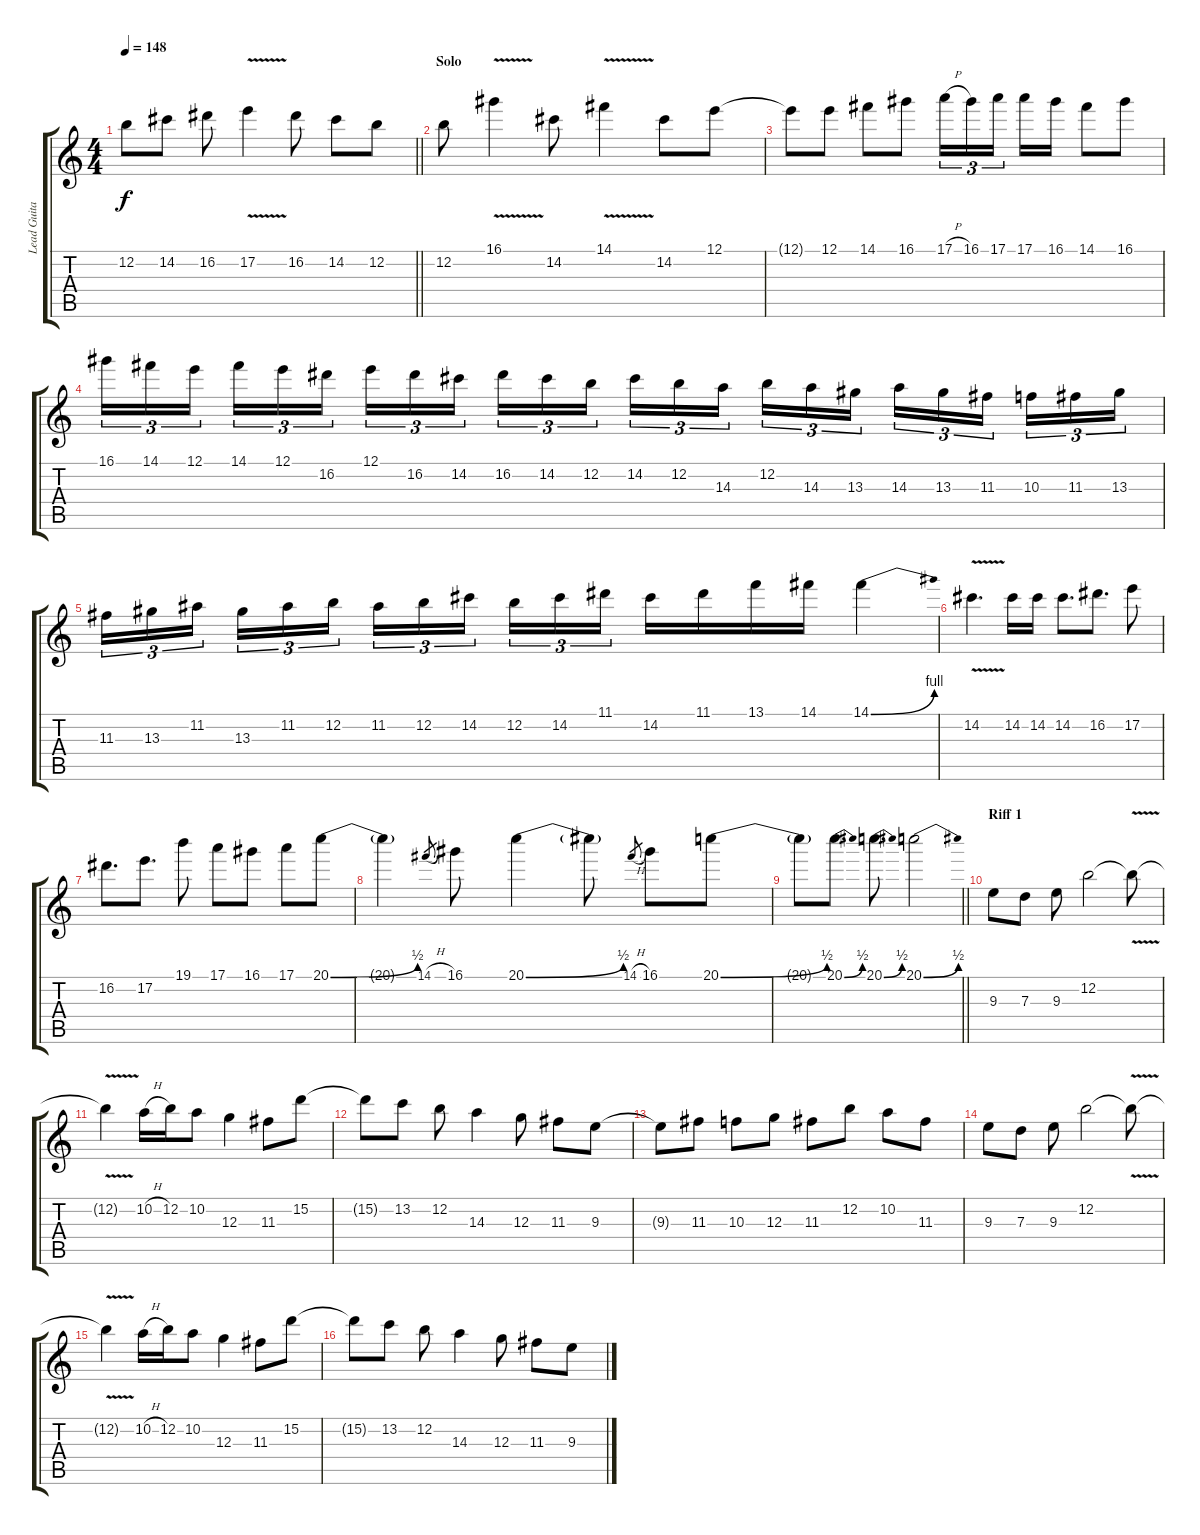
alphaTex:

\track ("Lead Guitar" "Lead Guita") {instrument distortionguitar}
\staff {score tabs}
\tuning (E4 B3 G3 D3 A2 E2) {hide}
\ts (4 4)
\tempo 148
\clef g2
\barLineRight lightlight
\ks c
12.2{t}.8{dy f} 14.2.8 16.2.8 17.2{v}.4 16.2.8 14.2.8 12.2.8 |
\section ("" "Solo")
12.2.8 16.1{v}.4 14.2.8 14.1{v}.4 14.2.8 12.1.8 |
12.1{t}.8 12.1.8 14.1.8 16.1.8 17.1{h}.16{tu (3 2)} 16.1.16{tu (3 2)} 17.1.16{tu (3 2) beam splitsecondary} 17.1.16 16.1.16 14.1.8 16.1.8 |
16.1.16{tu (3 2)} 14.1.16{tu (3 2)} 12.1.16{tu (3 2) beam splitsecondary} 14.1.16{tu (3 2)} 12.1.16{tu (3 2)} 16.2.16{tu (3 2)} 12.1.16{tu (3 2)} 16.2.16{tu (3 2)} 14.2.16{tu (3 2) beam splitsecondary} 16.2.16{tu (3 2)} 14.2.16{tu (3 2)} 12.2.16{tu (3 2)} 14.2.16{tu (3 2)} 12.2.16{tu (3 2)} 14.3.16{tu (3 2) beam splitsecondary} 12.2.16{tu (3 2)} 14.3.16{tu (3 2)} 13.3.16{tu (3 2)} 14.3.16{tu (3 2)} 13.3.16{tu (3 2)} 11.3.16{tu (3 2) beam splitsecondary} 10.3.16{tu (3 2)} 11.3.16{tu (3 2)} 13.3.16{tu (3 2)} |
11.3.16{tu (3 2)} 13.3.16{tu (3 2)} 11.2.16{tu (3 2) beam splitsecondary} 13.3.16{tu (3 2)} 11.2.16{tu (3 2)} 12.2.16{tu (3 2)} 11.2.16{tu (3 2)} 12.2.16{tu (3 2)} 14.2.16{tu (3 2) beam splitsecondary} 12.2.16{tu (3 2)} 14.2.16{tu (3 2)} 11.1.16{tu (3 2)} 14.2.16 11.1.16 13.1.16 14.1.16 14.1{be (bend 0 0 60 4)}.4 |
14.2{v}.4{d} 14.2.16 14.2.16 14.2.8{d} 16.2.8{d} 17.2.8 |
16.2.8{d} 17.2.8{d} 19.1.8 17.1.8 16.1.8 17.1.8 20.1{be (bend 0 0 60 2)}.8 |
20.1{t}.4 14.1{h}.8{gr} 16.1.8 20.1{be (bend 0 0 60 2)}.4 20.1{t}.8 14.1{h}.8{gr} 16.1.8 20.1{be (bend 0 0 60 2)}.8 |
\barLineRight lightlight
20.1{t}.8 20.1{be (bend 0 0 60 2)}.8{d} 20.1{be (bend 0 0 60 2)}.8{d} 20.1{be (bend 0 0 60 2)}.2 |
\section ("" "Riff 1")
9.3.8 7.3.8 9.3.8 12.2.2 12.2{v t}.8 |
12.2{t}.4 10.2{h}.16 12.2.16 10.2.8 12.3.4 11.3.8 15.2.8 |
15.2{t}.8 13.2.8 12.2.8 14.3.4 12.3.8 11.3.8 9.3.8 |
9.3{t}.8 11.3.8 10.3.8 12.3.8 11.3.8 12.2.8 10.2.8 11.3.8 |
9.3.8 7.3.8 9.3.8 12.2.2 12.2{v t}.8 |
12.2{t}.4 10.2{h}.16 12.2.16 10.2.8 12.3.4 11.3.8 15.2.8 |
15.2{t}.8 13.2.8 12.2.8 14.3.4 12.3.8 11.3.8 9.3.8
